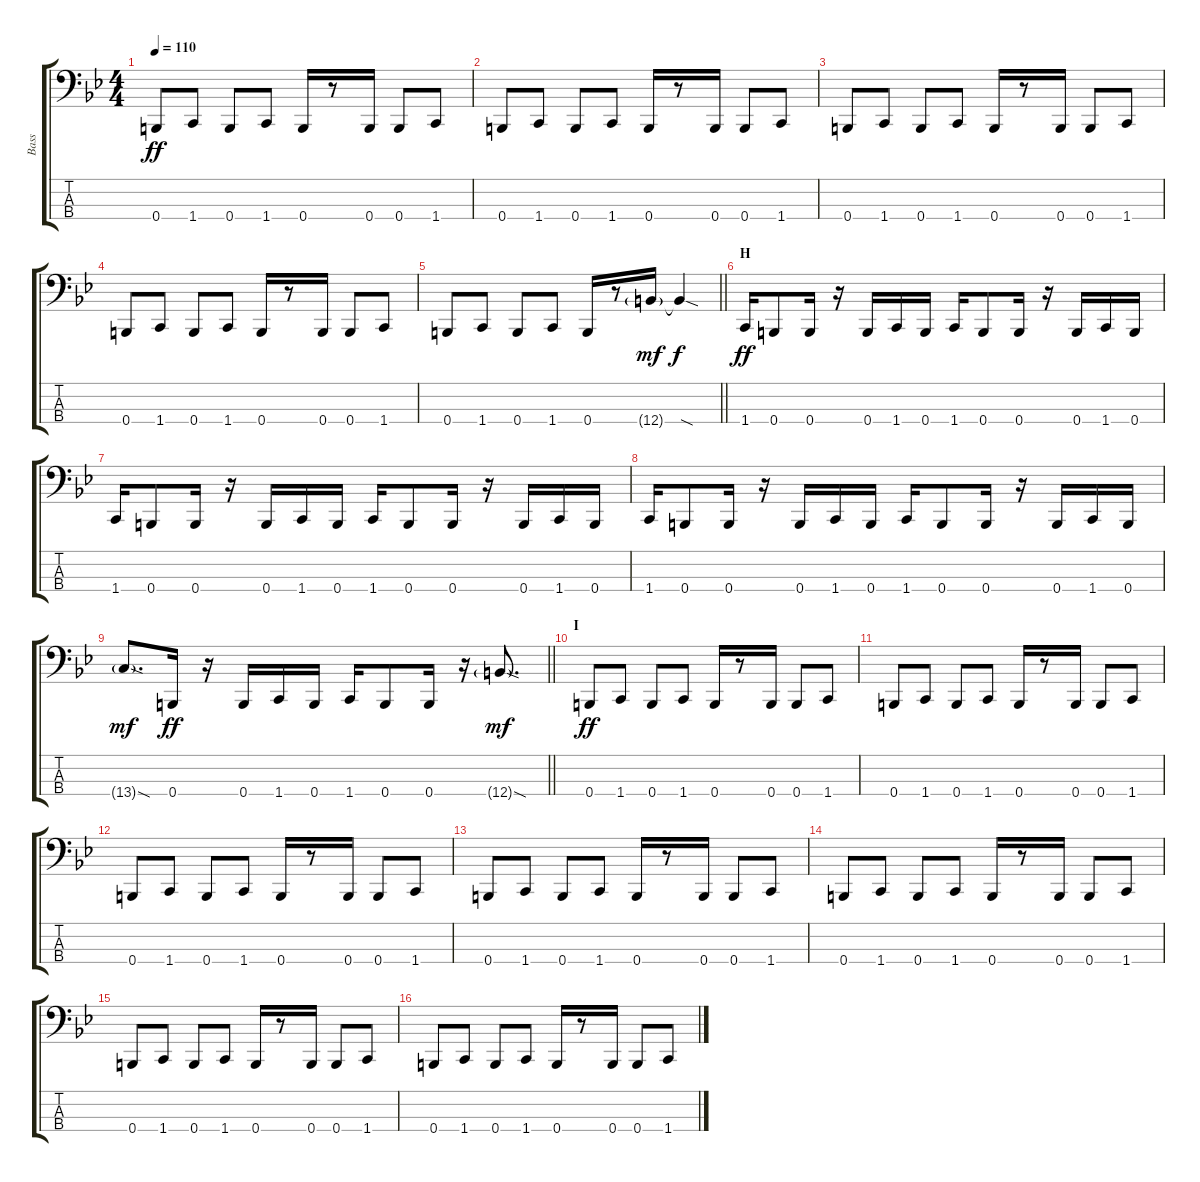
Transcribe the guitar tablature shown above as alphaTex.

\track ("Bass" "Bass") {instrument electricbasspick}
\staff {score tabs}
\tuning (C2 G1 D1 B0) {hide}
\ts (4 4)
\tempo 110
\clef f4
\ks bb
0.4.8{dy ff} 1.4.8 0.4.8 1.4.8 0.4.16 r.8 0.4.16 0.4.8 1.4.8 |
0.4.8 1.4.8 0.4.8 1.4.8 0.4.16 r.8 0.4.16 0.4.8 1.4.8 |
0.4.8 1.4.8 0.4.8 1.4.8 0.4.16 r.8 0.4.16 0.4.8 1.4.8 |
0.4.8 1.4.8 0.4.8 1.4.8 0.4.16 r.8 0.4.16 0.4.8 1.4.8 |
\barLineRight lightlight
0.4.8 1.4.8 0.4.8 1.4.8 0.4.16 r.8 12.4{g}.16{dy mf} 12.4{sod t}.4{dy f} |
\section ("" "H")
1.4.16{dy ff} 0.4.8 0.4.16 r.16 0.4.16 1.4.16 0.4.16 1.4.16 0.4.8 0.4.16 r.16 0.4.16 1.4.16 0.4.16 |
1.4.16 0.4.8 0.4.16 r.16 0.4.16 1.4.16 0.4.16 1.4.16 0.4.8 0.4.16 r.16 0.4.16 1.4.16 0.4.16 |
1.4.16 0.4.8 0.4.16 r.16 0.4.16 1.4.16 0.4.16 1.4.16 0.4.8 0.4.16 r.16 0.4.16 1.4.16 0.4.16 |
\barLineRight lightlight
13.4{sod g}.8{d dy mf} 0.4.16{dy ff} r.16 0.4.16 1.4.16 0.4.16 1.4.16 0.4.8 0.4.16 r.16 12.4{sod g}.8{d dy mf} |
\section ("" "I")
0.4.8{dy ff} 1.4.8 0.4.8 1.4.8 0.4.16 r.8 0.4.16 0.4.8 1.4.8 |
0.4.8 1.4.8 0.4.8 1.4.8 0.4.16 r.8 0.4.16 0.4.8 1.4.8 |
0.4.8 1.4.8 0.4.8 1.4.8 0.4.16 r.8 0.4.16 0.4.8 1.4.8 |
0.4.8 1.4.8 0.4.8 1.4.8 0.4.16 r.8 0.4.16 0.4.8 1.4.8 |
0.4.8 1.4.8 0.4.8 1.4.8 0.4.16 r.8 0.4.16 0.4.8 1.4.8 |
0.4.8 1.4.8 0.4.8 1.4.8 0.4.16 r.8 0.4.16 0.4.8 1.4.8 |
0.4.8 1.4.8 0.4.8 1.4.8 0.4.16 r.8 0.4.16 0.4.8 1.4.8
